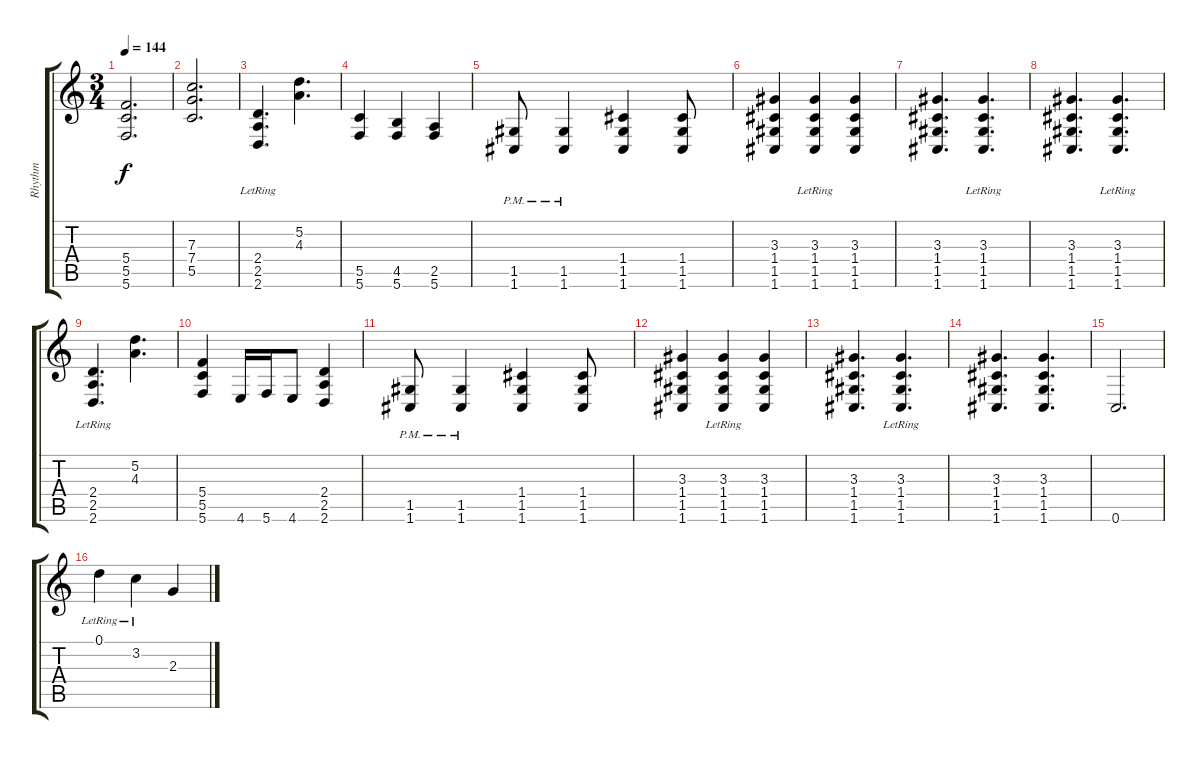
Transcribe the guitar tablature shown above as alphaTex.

\track ("Rhythm" "Rhythm") {instrument distortionguitar}
\staff {score tabs}
\tuning (D4 A3 F3 C3 G2 C2) {hide}
\ts (3 4)
\tempo 144
\clef g2
\ks c
(5.4 5.5 5.6).2{d dy f} |
(7.3 7.4 5.5).2{d} |
(2.4{lr} 2.5{lr} 2.6{lr}).4{d} (5.2 4.3).4{d} |
(5.5 5.6).4 (4.5 5.6).4 (2.5 5.6).4 |
(1.5{pm} 1.6{pm}).8 (1.5{pm} 1.6{pm}).4 (1.4 1.5 1.6).4 (1.4 1.5 1.6).8 |
(3.3 1.4 1.5 1.6).4 (3.3 1.4{lr} 1.5{lr} 1.6).4 (3.3 1.4 1.5 1.6).4 |
(3.3 1.4 1.5 1.6).4{d} (3.3 1.4{lr} 1.5{lr} 1.6).4{d} |
(3.3 1.4 1.5 1.6).4{d} (3.3 1.4{lr} 1.5{lr} 1.6).4{d} |
(2.4{lr} 2.5{lr} 2.6{lr}).4{d} (5.2 4.3).4{d} |
(5.4 5.5 5.6).4 4.6.16 5.6.16 4.6.8 (2.4 2.5 2.6).4 |
(1.5{pm} 1.6{pm}).8 (1.5{pm} 1.6{pm}).4 (1.4 1.5 1.6).4 (1.4 1.5 1.6).8 |
(3.3 1.4 1.5 1.6).4 (3.3 1.4{lr} 1.5{lr} 1.6).4 (3.3 1.4 1.5 1.6).4 |
(3.3 1.4 1.5 1.6).4{d} (3.3 1.4{lr} 1.5{lr} 1.6).4{d} |
(3.3 1.4 1.5 1.6).4{d} (3.3 1.4 1.5 1.6).4{d} |
0.6.2{d} |
0.1{lr}.4 3.2{lr}.4 2.3.4
